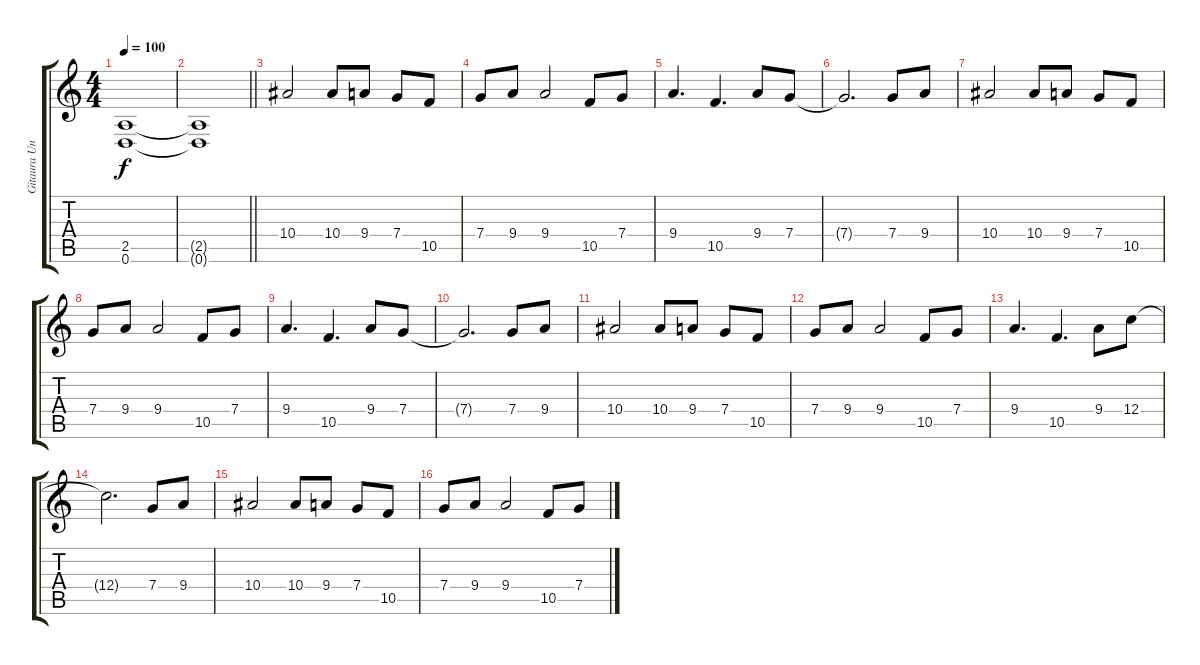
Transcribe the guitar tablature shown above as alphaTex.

\track ("Gitaura Uno" "Gitaura Un") {instrument overdrivenguitar}
\staff {score tabs}
\tuning (D4 A3 F3 C3 G2 D2) {hide}
\ts (4 4)
\tempo 100
\clef g2
\ks c
(2.5 0.6).1{dy f} |
\barLineRight lightlight
(2.5{t} 0.6{t}).1 |
10.4.2 10.4.8 9.4.8 7.4.8 10.5.8 |
7.4.8 9.4.8 9.4.2 10.5.8 7.4.8 |
9.4.4{d} 10.5.4{d} 9.4.8 7.4.8 |
7.4{t}.2{d} 7.4.8 9.4.8 |
10.4.2 10.4.8 9.4.8 7.4.8 10.5.8 |
7.4.8 9.4.8 9.4.2 10.5.8 7.4.8 |
9.4.4{d} 10.5.4{d} 9.4.8 7.4.8 |
7.4{t}.2{d} 7.4.8 9.4.8 |
10.4.2 10.4.8 9.4.8 7.4.8 10.5.8 |
7.4.8 9.4.8 9.4.2 10.5.8 7.4.8 |
9.4.4{d} 10.5.4{d} 9.4.8 12.4.8 |
12.4{t}.2{d} 7.4.8 9.4.8 |
10.4.2 10.4.8 9.4.8 7.4.8 10.5.8 |
7.4.8 9.4.8 9.4.2 10.5.8 7.4.8
